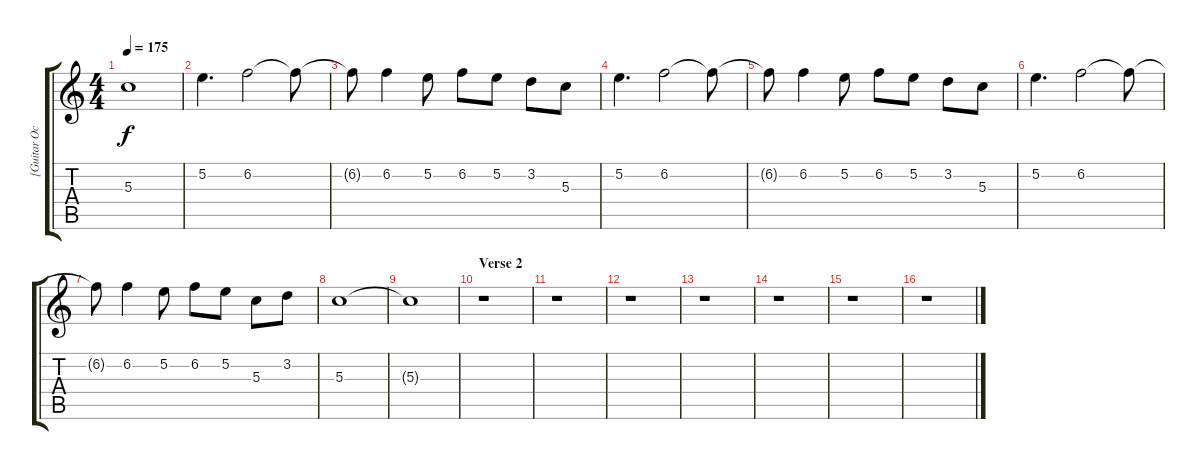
\track ("[Guitar Octaver] Roman Surman" "[Guitar Oc") {instrument overdrivenguitar}
\staff {score tabs}
\tuning (E4 B3 G3 D3 A2 E2) {hide}
\ts (4 4)
\tempo 175
\clef g2
\ks c
5.3{t}.1{dy f} |
5.2.4{d} 6.2.2 6.2{t}.8 |
6.2{t}.8 6.2.4 5.2.8 6.2.8 5.2.8 3.2.8 5.3.8 |
5.2.4{d} 6.2.2 6.2{t}.8 |
6.2{t}.8 6.2.4 5.2.8 6.2.8 5.2.8 3.2.8 5.3.8 |
5.2.4{d} 6.2.2 6.2{t}.8 |
6.2{t}.8 6.2.4 5.2.8 6.2.8 5.2.8 5.3.8 3.2.8 |
5.3.1 |
5.3{t}.1 |
\section ("" "Verse 2")
r.1 |
r.1 |
r.1 |
r.1 |
r.1 |
r.1 |
r.1
